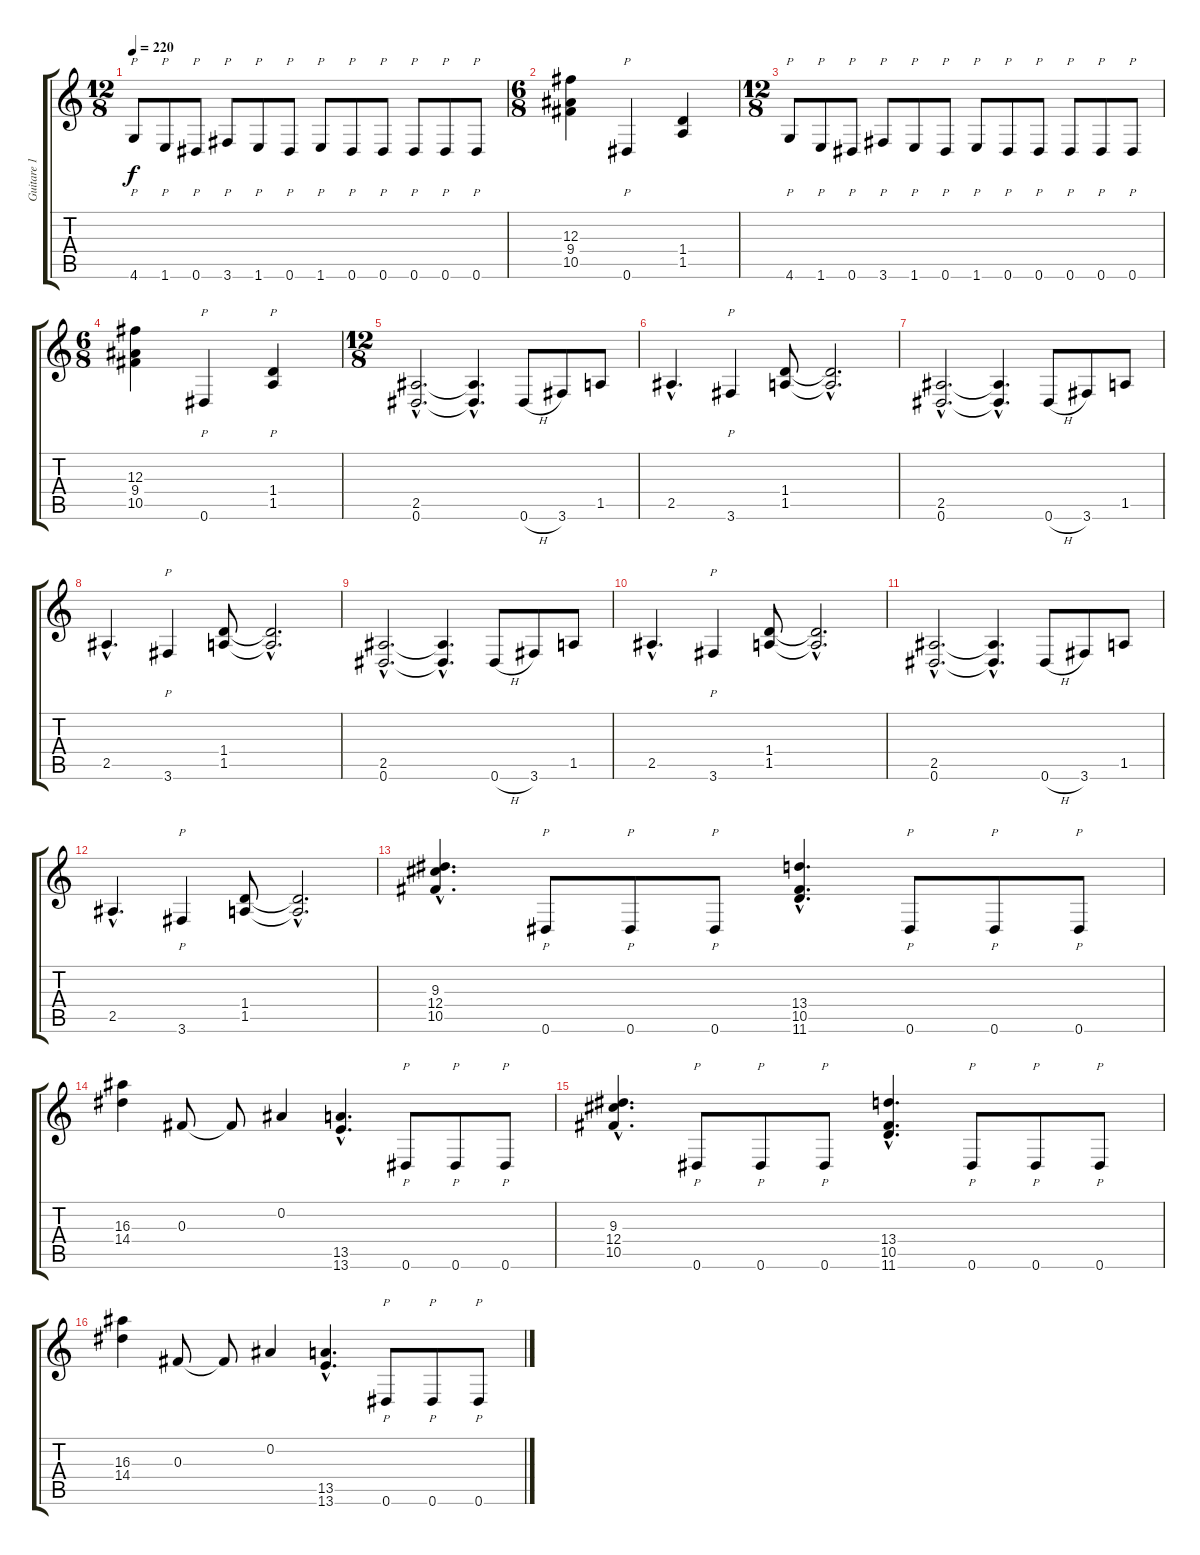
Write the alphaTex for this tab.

\track ("Guitare 1" "Guitare 1") {instrument distortionguitar}
\staff {score tabs}
\tuning (Eb4 Bb3 Gb3 Db3 Ab2 Eb2) {hide}
\ts (12 8)
\tempo 220
\clef g2
\ks c
4.6.8{p dy f} 1.6.8{p} 0.6.8{p} 3.6.8{p} 1.6.8{p} 0.6.8{p} 1.6.8{p} 0.6.8{p} 0.6.8{p} 0.6.8{p} 0.6.8{p} 0.6.8{p} |
\ts (6 8)
(12.3 9.4 10.5).4 0.6.4{p} (1.4 1.5).4 |
\ts (12 8)
4.6.8{p} 1.6.8{p} 0.6.8{p} 3.6.8{p} 1.6.8{p} 0.6.8{p} 1.6.8{p} 0.6.8{p} 0.6.8{p} 0.6.8{p} 0.6.8{p} 0.6.8{p} |
\ts (6 8)
(12.3 9.4 10.5).4 0.6.4{p} (1.4 1.5).4{p} |
\ts (12 8)
(2.5{hac} 0.6{hac}).2{d} (2.5{hac t} 0.6{hac t}).4{d} 0.6{h}.8 3.6.8 1.5.8 |
2.5{hac}.4{d} 3.6.4{p} (1.4 1.5).8 (1.4{hac t} 1.5{hac t}).2{d} |
(2.5{hac} 0.6{hac}).2{d} (2.5{hac t} 0.6{hac t}).4{d} 0.6{h}.8 3.6.8 1.5.8 |
2.5{hac}.4{d} 3.6.4{p} (1.4 1.5).8 (1.4{hac t} 1.5{hac t}).2{d} |
(2.5{hac} 0.6{hac}).2{d} (2.5{hac t} 0.6{hac t}).4{d} 0.6{h}.8 3.6.8 1.5.8 |
2.5{hac}.4{d} 3.6.4{p} (1.4 1.5).8 (1.4{hac t} 1.5{hac t}).2{d} |
(2.5{hac} 0.6{hac}).2{d} (2.5{hac t} 0.6{hac t}).4{d} 0.6{h}.8 3.6.8 1.5.8 |
2.5{hac}.4{d} 3.6.4{p} (1.4 1.5).8 (1.4{hac t} 1.5{hac t}).2{d} |
(9.3{hac} 12.4{hac} 10.5{hac}).4{d} 0.6.8{p} 0.6.8{p} 0.6.8{p} (13.4{hac} 10.5{hac} 11.6{hac}).4{d} 0.6.8{p} 0.6.8{p} 0.6.8{p} |
(16.3 14.4).4 0.3.8 0.3{t}.8 0.2.4 (13.5{hac} 13.6{hac}).4{d} 0.6.8{p} 0.6.8{p} 0.6.8{p} |
(9.3{hac} 12.4{hac} 10.5{hac}).4{d} 0.6.8{p} 0.6.8{p} 0.6.8{p} (13.4{hac} 10.5{hac} 11.6{hac}).4{d} 0.6.8{p} 0.6.8{p} 0.6.8{p} |
(16.3 14.4).4 0.3.8 0.3{t}.8 0.2.4 (13.5{hac} 13.6{hac}).4{d} 0.6.8{p} 0.6.8{p} 0.6.8{p}
